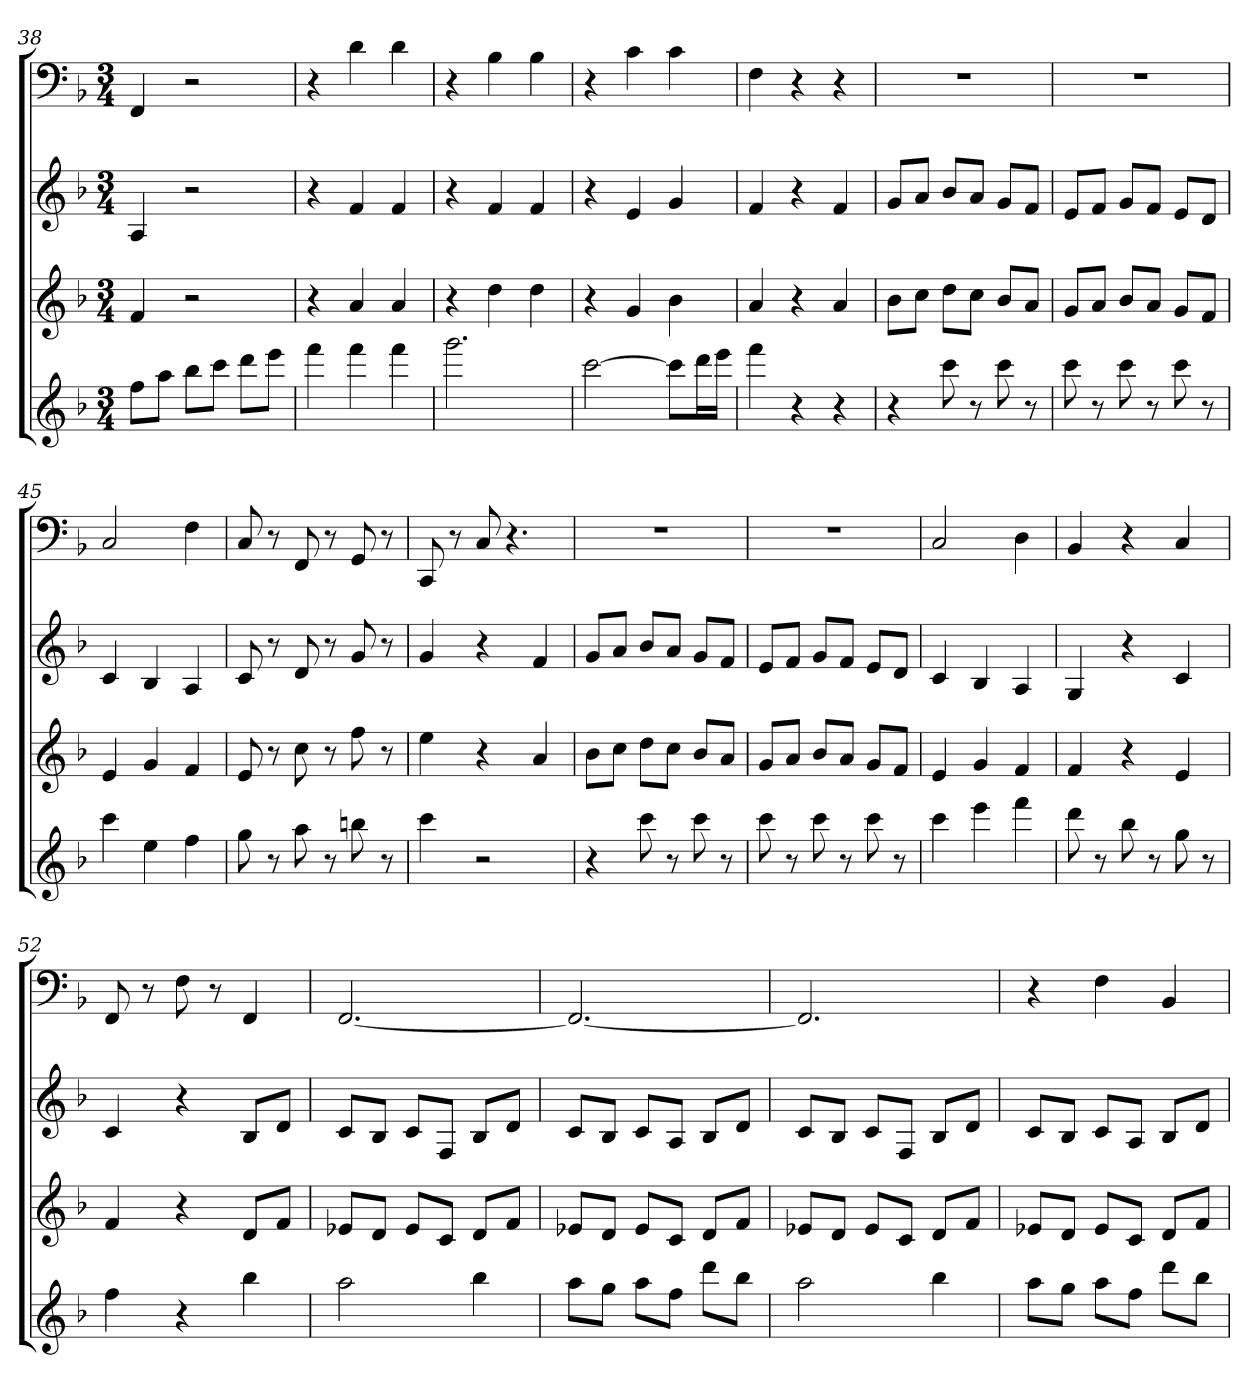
**kern	**kern	**kern	**kern
*part4	*part3	*part2	*part1
*staff4	*staff3	*staff2	*staff1
*k[b-]	*k[b-]	*k[b-]	*k[b-]
*F:	*F:	*F:	*F:
*M3/4	*M3/4	*M3/4	*M3/4
=38	=38	=38	=38
8ffL	4f	4A	4FF
8aaJ	.	.	.
8bb-L	2r	2r	2r
8cccJ	.	.	.
8dddL	.	.	.
8eeeJ	.	.	.
=39	=39	=39	=39
4fff	4r	4r	4r
4fff	4a	4f	4d
4fff	4a	4f	4d
=40	=40	=40	=40
2.ggg	4r	4r	4r
.	4dd	4f	4B-
.	4dd	4f	4B-
=41	=41	=41	=41
[2ccc	4r	4r	4r
.	4g	4e	4c
8cccL]	4b-	4g	4c
16dddL	.	.	.
16eeeJJ	.	.	.
=42	=42	=42	=42
4fff	4a	4f	4F
4r	4r	4r	4r
4r	4a	4f	4r
=43	=43	=43	=43
4r	8b-L	8gL	2.r
.	8ccJ	8aJ	.
8ccc	8ddL	8b-L	.
8r	8ccJ	8aJ	.
8ccc	8b-L	8gL	.
8r	8aJ	8fJ	.
=44	=44	=44	=44
8ccc	8gL	8eL	2.r
8r	8aJ	8fJ	.
8ccc	8b-L	8gL	.
8r	8aJ	8fJ	.
8ccc	8gL	8eL	.
8r	8fJ	8dJ	.
=45	=45	=45	=45
4ccc	4e	4c	2C
4ee	4g	4B-	.
4ff	4f	4A	4F
=46	=46	=46	=46
8gg	8e	8c	8C
8r	8r	8r	8r
8aa	8cc	8d	8FF
8r	8r	8r	8r
8bbn	8ff	8g	8GG
8r	8r	8r	8r
=47	=47	=47	=47
4ccc	4ee	4g	8CC
.	.	.	8r
2r	4r	4r	8C
.	.	.	4.r
.	4a	4f	.
=48	=48	=48	=48
4r	8b-L	8gL	2.r
.	8ccJ	8aJ	.
8ccc	8ddL	8b-L	.
8r	8ccJ	8aJ	.
8ccc	8b-L	8gL	.
8r	8aJ	8fJ	.
=49	=49	=49	=49
8ccc	8gL	8eL	2.r
8r	8aJ	8fJ	.
8ccc	8b-L	8gL	.
8r	8aJ	8fJ	.
8ccc	8gL	8eL	.
8r	8fJ	8dJ	.
=50	=50	=50	=50
4ccc	4e	4c	2C
4eee	4g	4B-	.
4fff	4f	4A	4D
=51	=51	=51	=51
8ddd	4f	4G	4BB-
8r	.	.	.
8bb-	4r	4r	4r
8r	.	.	.
8gg	4e	4c	4C
8r	.	.	.
=52	=52	=52	=52
4ff	4f	4c	8FF
.	.	.	8r
4r	4r	4r	8F
.	.	.	8r
4bb-	8dL	8B-L	4FF
.	8fJ	8dJ	.
=53	=53	=53	=53
2aa	8e-XL	8cL	[2.FF
.	8dJ	8B-J	.
.	8e-L	8cL	.
.	8cJ	8FJ	.
4bb-	8dL	8B-L	.
.	8fJ	8dJ	.
=54	=54	=54	=54
8aaL	8e-XL	8cL	2.FF_
8ggJ	8dJ	8B-J	.
8aaL	8e-L	8cL	.
8ffJ	8cJ	8AJ	.
8dddL	8dL	8B-L	.
8bb-J	8fJ	8dJ	.
=55	=55	=55	=55
2aa	8e-XL	8cL	2.FF]
.	8dJ	8B-J	.
.	8e-L	8cL	.
.	8cJ	8FJ	.
4bb-	8dL	8B-L	.
.	8fJ	8dJ	.
=56	=56	=56	=56
8aaL	8e-XL	8cL	4r
8ggJ	8dJ	8B-J	.
8aaL	8e-L	8cL	4F
8ffJ	8cJ	8AJ	.
8dddL	8dL	8B-L	4BB-
8bb-J	8fJ	8dJ	.
=	=	=	=
*-	*-	*-	*-
